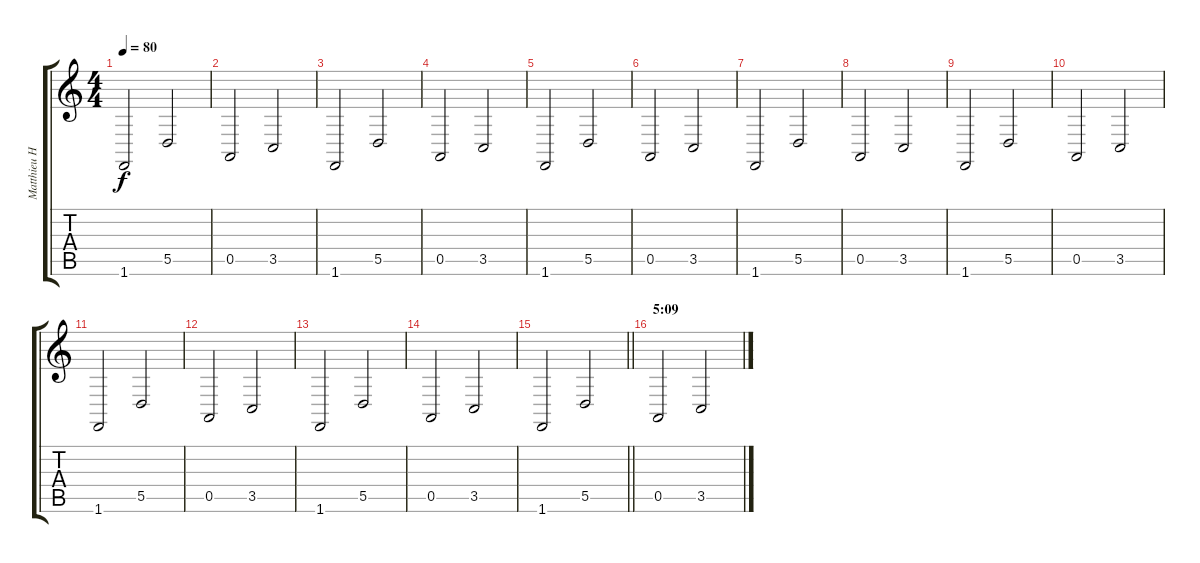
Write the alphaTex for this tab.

\track ("Matthieu Hartley (keyboards)" "Matthieu H") {instrument tremolostrings}
\staff {score tabs}
\tuning (E4 B3 G3 D3 A2 E2) {hide}
\ts (4 4)
\tempo 80
\clef g2
\ks c
1.6.2{dy f} 5.5.2 |
0.5.2 3.5.2 |
1.6.2 5.5.2 |
0.5.2 3.5.2 |
1.6.2 5.5.2 |
0.5.2 3.5.2 |
1.6.2 5.5.2 |
0.5.2 3.5.2 |
1.6.2 5.5.2 |
0.5.2 3.5.2 |
1.6.2 5.5.2 |
0.5.2 3.5.2 |
1.6.2 5.5.2 |
0.5.2 3.5.2 |
\barLineRight lightlight
1.6.2 5.5.2 |
\section ("" "5:09")
0.5.2 3.5.2
